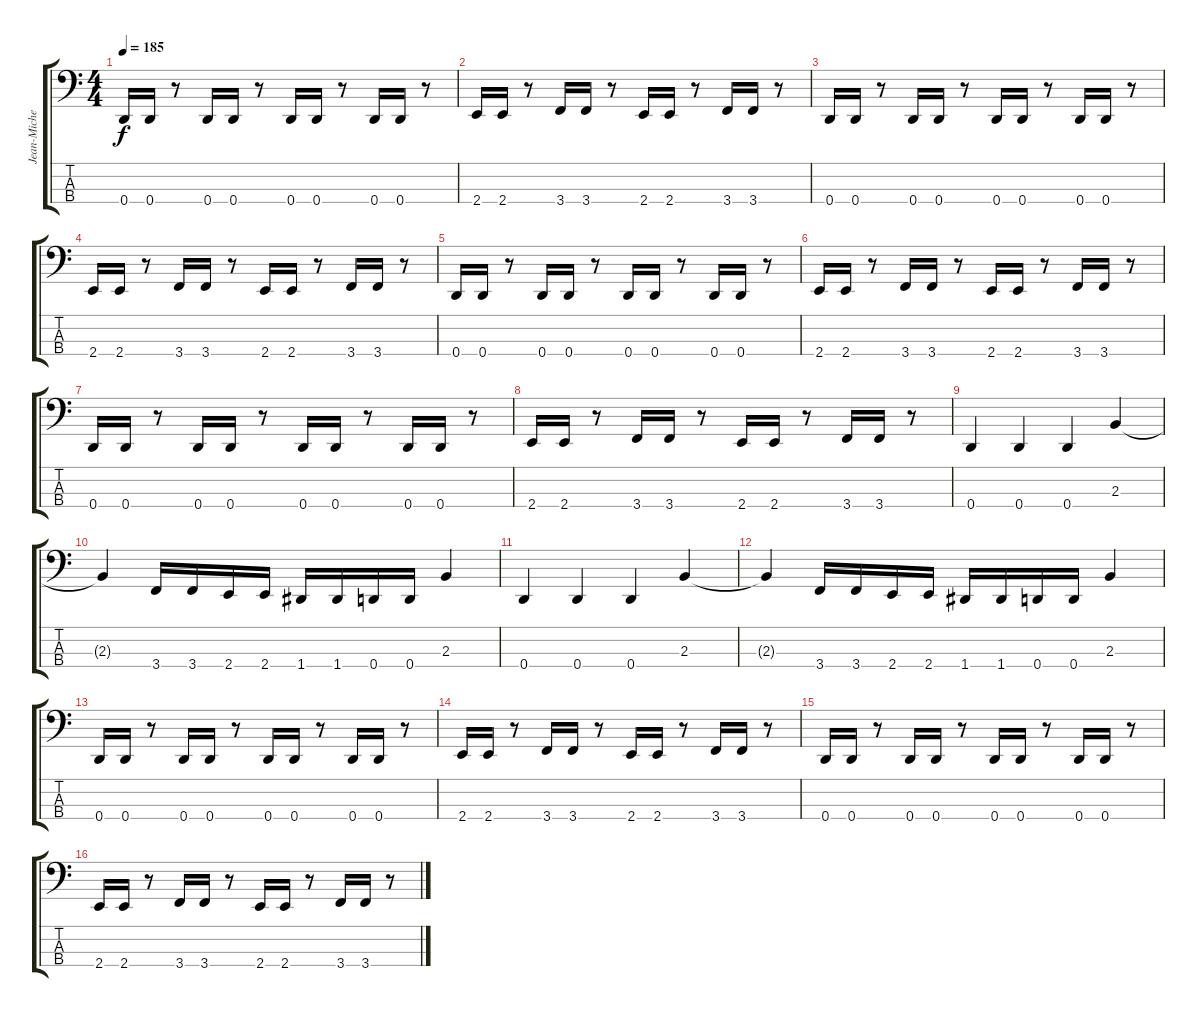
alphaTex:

\track ("Jean-Michel Labadie" "Jean-Miche") {instrument electricbasspick}
\staff {score tabs}
\tuning (G2 D2 A1 D1) {hide}
\ts (4 4)
\tempo 185
\clef f4
\ks c
0.4.16{dy f} 0.4.16 r.8 0.4.16 0.4.16 r.8 0.4.16 0.4.16 r.8 0.4.16 0.4.16 r.8 |
2.4.16 2.4.16 r.8 3.4.16 3.4.16 r.8 2.4.16 2.4.16 r.8 3.4.16 3.4.16 r.8 |
0.4.16 0.4.16 r.8 0.4.16 0.4.16 r.8 0.4.16 0.4.16 r.8 0.4.16 0.4.16 r.8 |
2.4.16 2.4.16 r.8 3.4.16 3.4.16 r.8 2.4.16 2.4.16 r.8 3.4.16 3.4.16 r.8 |
0.4.16 0.4.16 r.8 0.4.16 0.4.16 r.8 0.4.16 0.4.16 r.8 0.4.16 0.4.16 r.8 |
2.4.16 2.4.16 r.8 3.4.16 3.4.16 r.8 2.4.16 2.4.16 r.8 3.4.16 3.4.16 r.8 |
0.4.16 0.4.16 r.8 0.4.16 0.4.16 r.8 0.4.16 0.4.16 r.8 0.4.16 0.4.16 r.8 |
2.4.16 2.4.16 r.8 3.4.16 3.4.16 r.8 2.4.16 2.4.16 r.8 3.4.16 3.4.16 r.8 |
0.4.4 0.4.4 0.4.4 2.3.4 |
2.3{t}.4 3.4.16 3.4.16 2.4.16 2.4.16 1.4.16 1.4.16 0.4.16 0.4.16 2.3.4 |
0.4.4 0.4.4 0.4.4 2.3.4 |
2.3{t}.4 3.4.16 3.4.16 2.4.16 2.4.16 1.4.16 1.4.16 0.4.16 0.4.16 2.3.4 |
0.4.16 0.4.16 r.8 0.4.16 0.4.16 r.8 0.4.16 0.4.16 r.8 0.4.16 0.4.16 r.8 |
2.4.16 2.4.16 r.8 3.4.16 3.4.16 r.8 2.4.16 2.4.16 r.8 3.4.16 3.4.16 r.8 |
0.4.16 0.4.16 r.8 0.4.16 0.4.16 r.8 0.4.16 0.4.16 r.8 0.4.16 0.4.16 r.8 |
2.4.16 2.4.16 r.8 3.4.16 3.4.16 r.8 2.4.16 2.4.16 r.8 3.4.16 3.4.16 r.8
